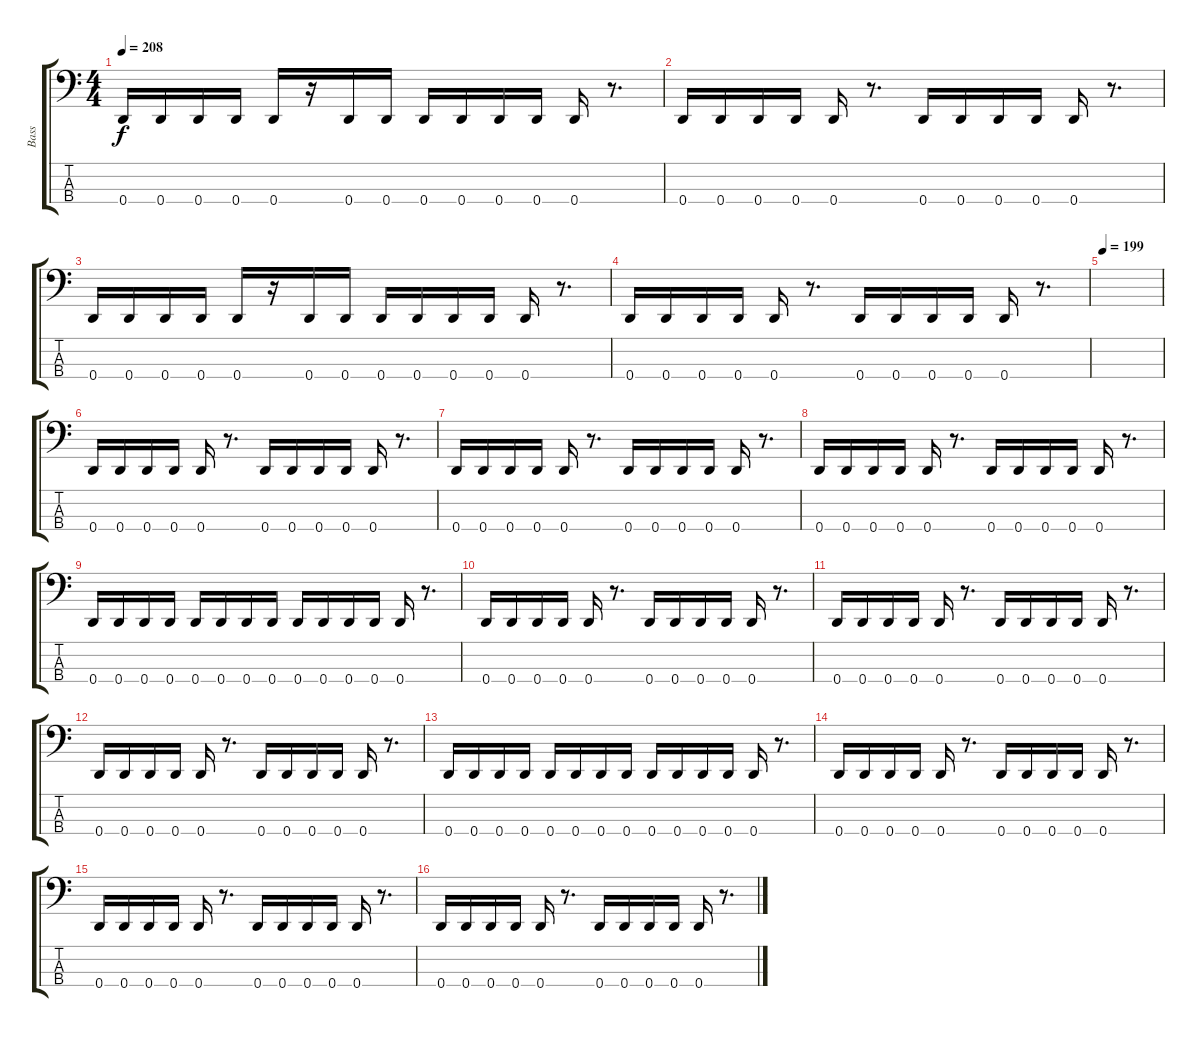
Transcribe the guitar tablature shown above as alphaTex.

\track ("Bass" "Bass") {instrument electricbasspick}
\staff {score tabs}
\tuning (G2 D2 A1 D1) {hide}
\ts (4 4)
\tempo 208
\clef f4
\ks c
0.4.16{dy f} 0.4.16 0.4.16 0.4.16 0.4.16 r.16 0.4.16 0.4.16 0.4.16 0.4.16 0.4.16 0.4.16 0.4.16 r.8{d} |
0.4.16 0.4.16 0.4.16 0.4.16 0.4.16 r.8{d} 0.4.16 0.4.16 0.4.16 0.4.16 0.4.16 r.8{d} |
0.4.16 0.4.16 0.4.16 0.4.16 0.4.16 r.16 0.4.16 0.4.16 0.4.16 0.4.16 0.4.16 0.4.16 0.4.16 r.8{d} |
0.4.16 0.4.16 0.4.16 0.4.16 0.4.16 r.8{d} 0.4.16 0.4.16 0.4.16 0.4.16 0.4.16 r.8{d} |
\tempo 199
|
0.4.16 0.4.16 0.4.16 0.4.16 0.4.16 r.8{d} 0.4.16 0.4.16 0.4.16 0.4.16 0.4.16 r.8{d} |
0.4.16 0.4.16 0.4.16 0.4.16 0.4.16 r.8{d} 0.4.16 0.4.16 0.4.16 0.4.16 0.4.16 r.8{d} |
0.4.16 0.4.16 0.4.16 0.4.16 0.4.16 r.8{d} 0.4.16 0.4.16 0.4.16 0.4.16 0.4.16 r.8{d} |
0.4.16 0.4.16 0.4.16 0.4.16 0.4.16 0.4.16 0.4.16 0.4.16 0.4.16 0.4.16 0.4.16 0.4.16 0.4.16 r.8{d} |
0.4.16 0.4.16 0.4.16 0.4.16 0.4.16 r.8{d} 0.4.16 0.4.16 0.4.16 0.4.16 0.4.16 r.8{d} |
0.4.16 0.4.16 0.4.16 0.4.16 0.4.16 r.8{d} 0.4.16 0.4.16 0.4.16 0.4.16 0.4.16 r.8{d} |
0.4.16 0.4.16 0.4.16 0.4.16 0.4.16 r.8{d} 0.4.16 0.4.16 0.4.16 0.4.16 0.4.16 r.8{d} |
0.4.16 0.4.16 0.4.16 0.4.16 0.4.16 0.4.16 0.4.16 0.4.16 0.4.16 0.4.16 0.4.16 0.4.16 0.4.16 r.8{d} |
0.4.16 0.4.16 0.4.16 0.4.16 0.4.16 r.8{d} 0.4.16 0.4.16 0.4.16 0.4.16 0.4.16 r.8{d} |
0.4.16 0.4.16 0.4.16 0.4.16 0.4.16 r.8{d} 0.4.16 0.4.16 0.4.16 0.4.16 0.4.16 r.8{d} |
0.4.16 0.4.16 0.4.16 0.4.16 0.4.16 r.8{d} 0.4.16 0.4.16 0.4.16 0.4.16 0.4.16 r.8{d}
